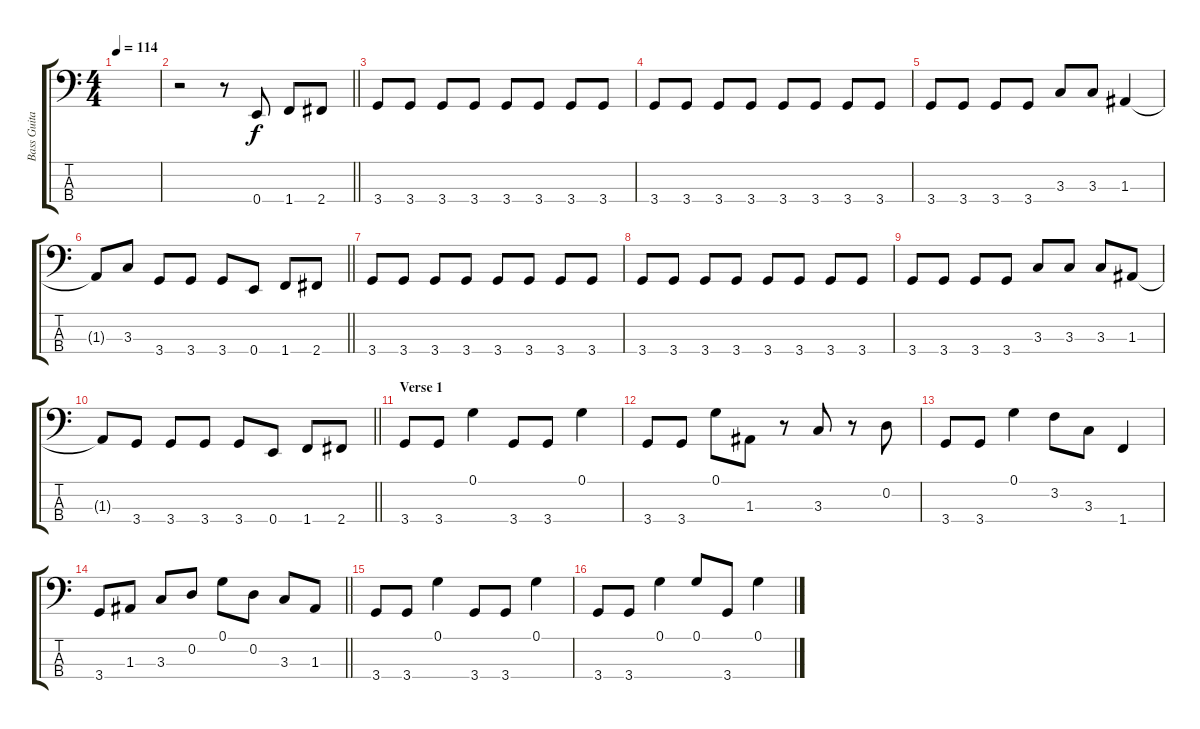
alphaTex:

\track ("Bass Guitar" "Bass Guita") {instrument electricbasspick}
\staff {score tabs}
\tuning (G2 D2 A1 E1) {hide}
\ts (4 4)
\tempo 114
\clef f4
\ks c
|
\barLineRight lightlight
r.2 r.8 0.4.8 1.4.8 2.4.8 |
3.4.8 3.4.8 3.4.8 3.4.8 3.4.8 3.4.8 3.4.8 3.4.8 |
3.4.8 3.4.8 3.4.8 3.4.8 3.4.8 3.4.8 3.4.8 3.4.8 |
3.4.8 3.4.8 3.4.8 3.4.8 3.3.8 3.3.8 1.3.4 |
\barLineRight lightlight
1.3{t}.8 3.3.8 3.4.8 3.4.8 3.4.8 0.4.8 1.4.8 2.4.8 |
3.4.8 3.4.8 3.4.8 3.4.8 3.4.8 3.4.8 3.4.8 3.4.8 |
3.4.8 3.4.8 3.4.8 3.4.8 3.4.8 3.4.8 3.4.8 3.4.8 |
3.4.8 3.4.8 3.4.8 3.4.8 3.3.8 3.3.8 3.3.8 1.3.8 |
\barLineRight lightlight
1.3{t}.8 3.4.8 3.4.8 3.4.8 3.4.8 0.4.8 1.4.8 2.4.8 |
\section ("" "Verse 1")
3.4.8 3.4.8 0.1.4 3.4.8 3.4.8 0.1.4 |
3.4.8 3.4.8 0.1.8 1.3.8 r.8 3.3.8 r.8 0.2.8 |
3.4.8 3.4.8 0.1.4 3.2.8 3.3.8 1.4.4 |
\barLineRight lightlight
3.4.8 1.3.8 3.3.8 0.2.8 0.1.8 0.2.8 3.3.8 1.3.8 |
3.4.8 3.4.8 0.1.4 3.4.8 3.4.8 0.1.4 |
3.4.8 3.4.8 0.1.4 0.1.8 3.4.8 0.1.4
